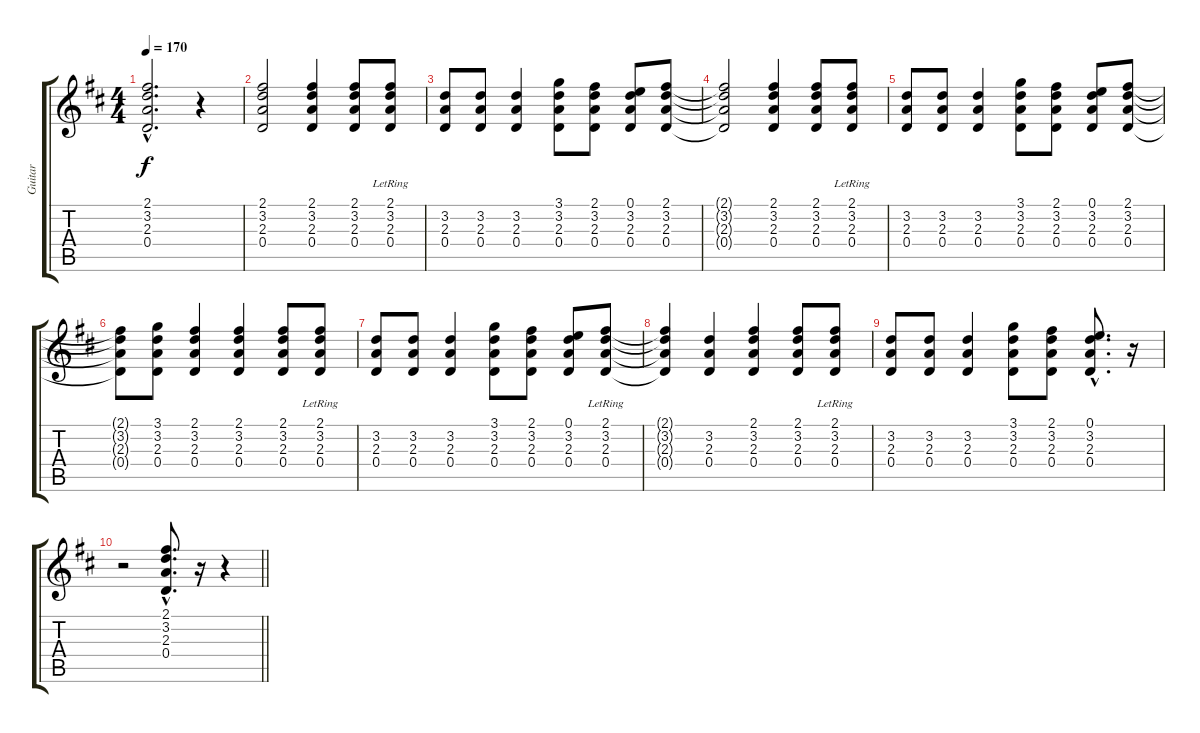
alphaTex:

\track ("Guitar" "Guitar") {instrument distortionguitar}
\staff {score tabs}
\tuning (E4 B3 G3 D3 A2 E2) {hide}
\ts (4 4)
\tempo 170
\clef g2
\ks d
(2.1{hac t} 3.2{hac t} 2.3{hac t} 0.4{hac t}).2{d dy f} r.4 |
(2.1 3.2 2.3 0.4).2 (2.1 3.2 2.3 0.4).4 (2.1 3.2 2.3 0.4).8 (2.1{lr} 3.2 2.3 0.4).8 |
(3.2 2.3 0.4).8 (3.2 2.3 0.4).8 (3.2 2.3 0.4).4 (3.1 3.2 2.3 0.4).8 (2.1 3.2 2.3 0.4).8 (0.1 3.2 2.3 0.4).8 (2.1 3.2 2.3 0.4).8 |
(2.1{t} 3.2{t} 2.3{t} 0.4{t}).2 (2.1 3.2 2.3 0.4).4 (2.1 3.2 2.3 0.4).8 (2.1{lr} 3.2 2.3 0.4).8 |
(3.2 2.3 0.4).8 (3.2 2.3 0.4).8 (3.2 2.3 0.4).4 (3.1 3.2 2.3 0.4).8 (2.1 3.2 2.3 0.4).8 (0.1 3.2 2.3 0.4).8 (2.1 3.2 2.3 0.4).8 |
(2.1{t} 3.2{t} 2.3{t} 0.4{t}).8 (3.1 3.2 2.3 0.4).8 (2.1 3.2 2.3 0.4).4 (2.1 3.2 2.3 0.4).4 (2.1 3.2 2.3 0.4).8 (2.1{lr} 3.2 2.3 0.4).8 |
(3.2 2.3 0.4).8 (3.2 2.3 0.4).8 (3.2 2.3 0.4).4 (3.1 3.2 2.3 0.4).8 (2.1 3.2 2.3 0.4).8 (0.1 3.2 2.3 0.4).8 (2.1{lr} 3.2 2.3 0.4).8 |
(2.1{t} 3.2{t} 2.3{t} 0.4{t}).4 (3.2 2.3 0.4).4 (2.1 3.2 2.3 0.4).4 (2.1 3.2 2.3 0.4).8 (2.1{lr} 3.2 2.3 0.4).8 |
(3.2 2.3 0.4).8 (3.2 2.3 0.4).8 (3.2 2.3 0.4).4 (3.1 3.2 2.3 0.4).8 (2.1 3.2 2.3 0.4).8 (0.1{hac} 3.2{hac} 2.3{hac} 0.4{hac}).8{d} r.16 |
\barLineRight lightlight
r.2 (2.1{hac} 3.2{hac} 2.3{hac} 0.4{hac}).8{d} r.16 r.4
